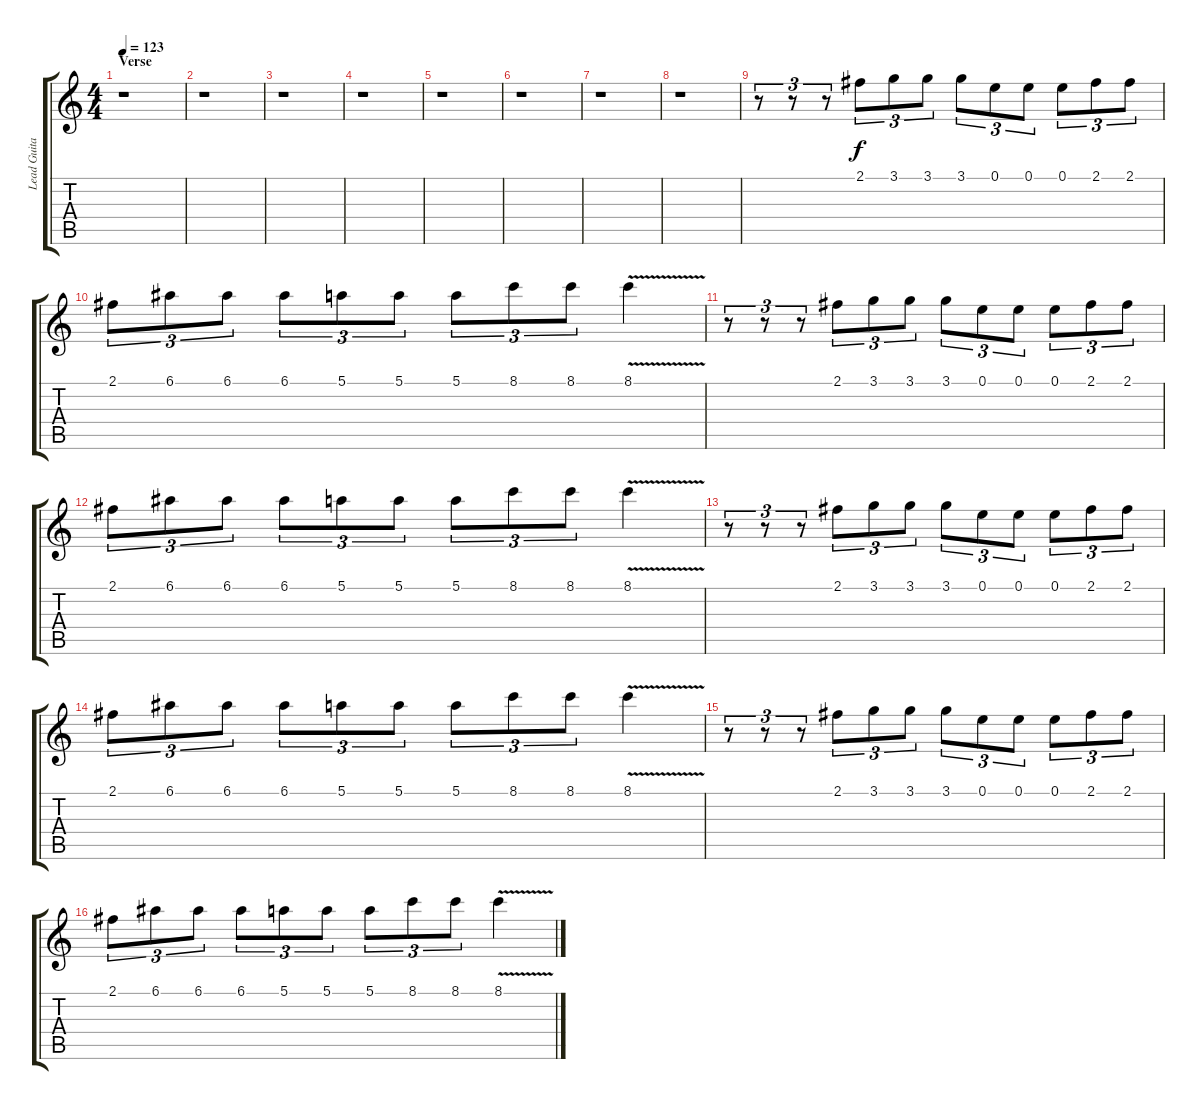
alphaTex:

\track ("Lead Guitar 2" "Lead Guita") {instrument overdrivenguitar}
\staff {score tabs}
\tuning (E4 B3 G3 D3 A2 D2) {hide}
\ts (4 4)
\section ("" "Verse")
\tempo 123
\clef g2
\ks c
r.1{dy mp} |
r.1 |
r.1 |
r.1 |
r.1 |
r.1 |
r.1 |
r.1 |
r.8{tu (3 2)} r.8{tu (3 2)} r.8{tu (3 2)} 2.1.8{tu (3 2) dy f} 3.1.8{tu (3 2)} 3.1.8{tu (3 2)} 3.1.8{tu (3 2)} 0.1.8{tu (3 2)} 0.1.8{tu (3 2)} 0.1.8{tu (3 2)} 2.1.8{tu (3 2)} 2.1.8{tu (3 2)} |
2.1.8{tu (3 2)} 6.1.8{tu (3 2)} 6.1.8{tu (3 2)} 6.1.8{tu (3 2)} 5.1.8{tu (3 2)} 5.1.8{tu (3 2)} 5.1.8{tu (3 2)} 8.1.8{tu (3 2)} 8.1.8{tu (3 2)} 8.1{v}.4 |
r.8{tu (3 2)} r.8{tu (3 2)} r.8{tu (3 2)} 2.1.8{tu (3 2)} 3.1.8{tu (3 2)} 3.1.8{tu (3 2)} 3.1.8{tu (3 2)} 0.1.8{tu (3 2)} 0.1.8{tu (3 2)} 0.1.8{tu (3 2)} 2.1.8{tu (3 2)} 2.1.8{tu (3 2)} |
2.1.8{tu (3 2)} 6.1.8{tu (3 2)} 6.1.8{tu (3 2)} 6.1.8{tu (3 2)} 5.1.8{tu (3 2)} 5.1.8{tu (3 2)} 5.1.8{tu (3 2)} 8.1.8{tu (3 2)} 8.1.8{tu (3 2)} 8.1{v}.4 |
r.8{tu (3 2)} r.8{tu (3 2)} r.8{tu (3 2)} 2.1.8{tu (3 2)} 3.1.8{tu (3 2)} 3.1.8{tu (3 2)} 3.1.8{tu (3 2)} 0.1.8{tu (3 2)} 0.1.8{tu (3 2)} 0.1.8{tu (3 2)} 2.1.8{tu (3 2)} 2.1.8{tu (3 2)} |
2.1.8{tu (3 2)} 6.1.8{tu (3 2)} 6.1.8{tu (3 2)} 6.1.8{tu (3 2)} 5.1.8{tu (3 2)} 5.1.8{tu (3 2)} 5.1.8{tu (3 2)} 8.1.8{tu (3 2)} 8.1.8{tu (3 2)} 8.1{v}.4 |
r.8{tu (3 2)} r.8{tu (3 2)} r.8{tu (3 2)} 2.1.8{tu (3 2)} 3.1.8{tu (3 2)} 3.1.8{tu (3 2)} 3.1.8{tu (3 2)} 0.1.8{tu (3 2)} 0.1.8{tu (3 2)} 0.1.8{tu (3 2)} 2.1.8{tu (3 2)} 2.1.8{tu (3 2)} |
2.1.8{tu (3 2)} 6.1.8{tu (3 2)} 6.1.8{tu (3 2)} 6.1.8{tu (3 2)} 5.1.8{tu (3 2)} 5.1.8{tu (3 2)} 5.1.8{tu (3 2)} 8.1.8{tu (3 2)} 8.1.8{tu (3 2)} 8.1{v}.4
